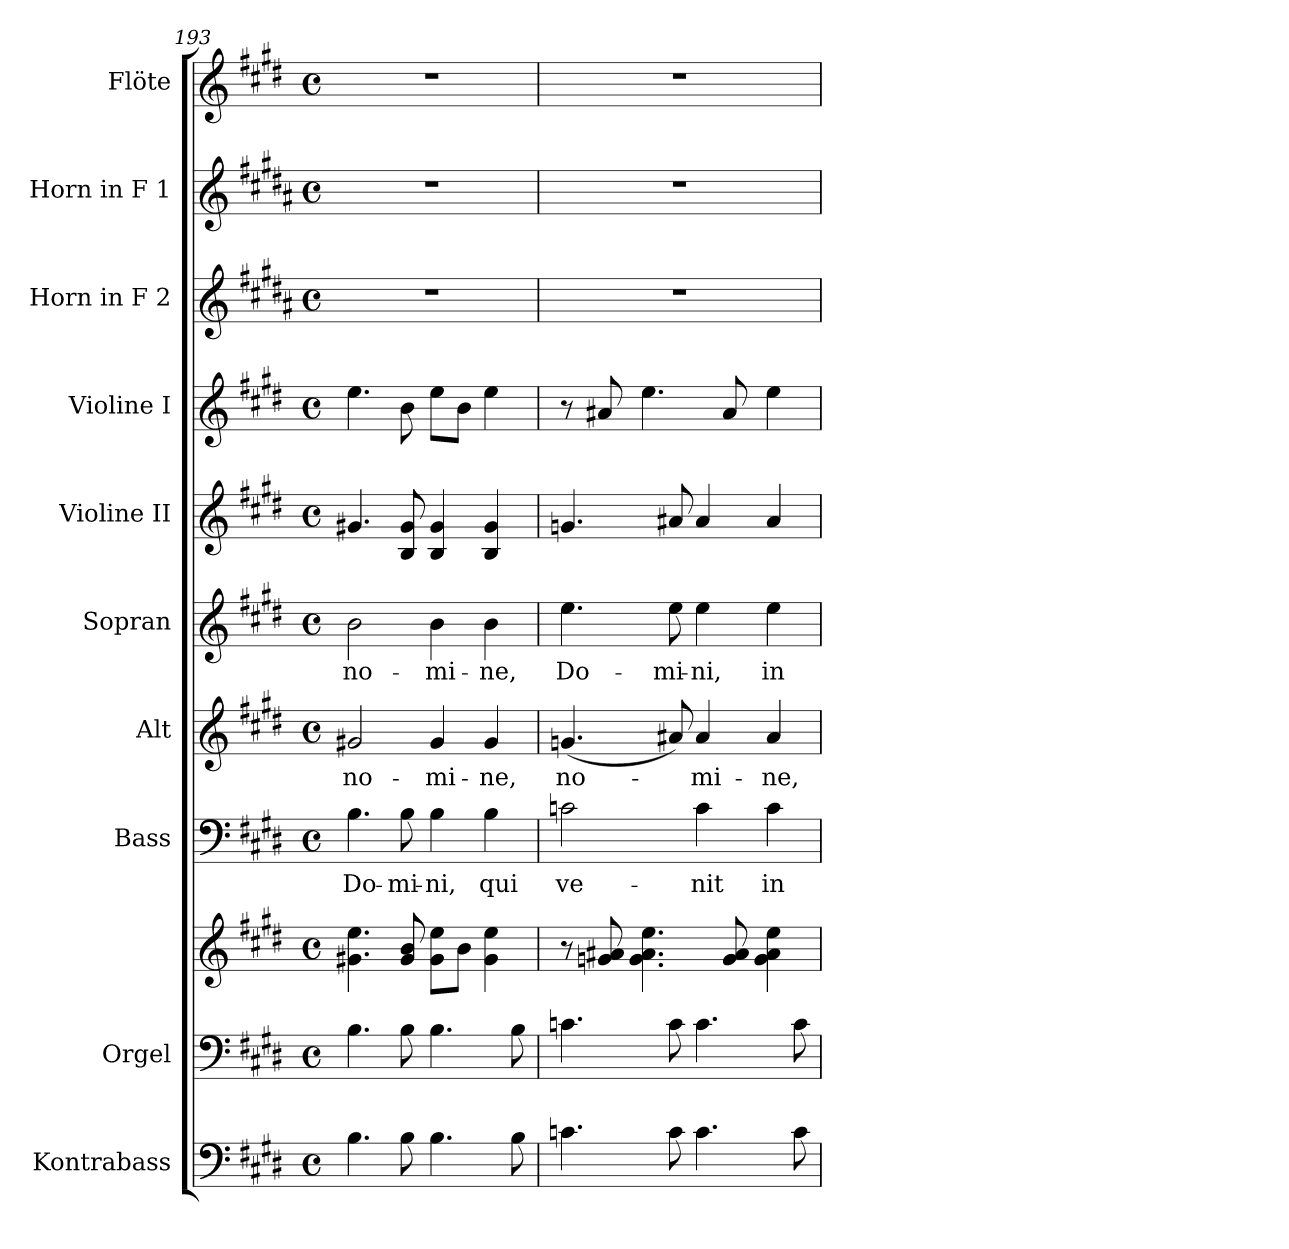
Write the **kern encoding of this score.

**kern	**kern	**kern	**kern	**text	**kern	**text	**kern	**text	**kern	**kern	**kern	**kern	**kern
*part10	*part9	*part9	*part8	*part8	*part7	*part7	*part6	*part6	*part5	*part4	*part3	*part2	*part1
*staff11	*staff10	*staff9	*staff8	*staff8	*staff7	*staff7	*staff6	*staff6	*staff5	*staff4	*staff3	*staff2	*staff1
*I"Kontrabass	*I"Orgel	*	*I"Bass	*	*I"Alt	*	*I"Sopran	*	*I"Violine II	*I"Violine I	*I"Horn in F 2	*I"Horn in F 1	*I"Flöte
*I'Kb.	*I'Org.	*	*I'B.	*	*I'A.	*	*I'S.	*	*I'Vl. II	*I'Vl. I	*	*	*I'Fl.
!!LO:PB:g=z
*clefF4	*clefF4	*clefG2	*clefF4	*	*clefG2	*	*clefG2	*	*clefG2	*clefG2	*clefG2	*clefG2	*clefG2
*ITrd7c12	*	*	*	*	*	*	*	*	*	*	*ITrd4c7	*ITrd4c7	*
*k[f#c#g#d#]	*k[f#c#g#d#]	*k[f#c#g#d#]	*k[f#c#g#d#]	*	*k[f#c#g#d#]	*	*k[f#c#g#d#]	*	*k[f#c#g#d#]	*k[f#c#g#d#]	*k[f#c#g#d#]	*k[f#c#g#d#]	*k[f#c#g#d#]
*E:	*E:	*E:	*E:	*	*E:	*	*E:	*	*E:	*E:	*E:	*E:	*E:
*M4/4	*M4/4	*M4/4	*M4/4	*	*M4/4	*	*M4/4	*	*M4/4	*M4/4	*M4/4	*M4/4	*M4/4
*met(c)	*met(c)	*met(c)	*met(c)	*	*met(c)	*	*met(c)	*	*met(c)	*met(c)	*met(c)	*met(c)	*met(c)
=193	=193	=193	=193	=193	=193	=193	=193	=193	=193	=193	=193	=193	=193
!	!	!	!	!LO:LY:b	!	!LO:LY:b	!	!LO:LY:b	!	!	!	!	!
4.BB\	4.B\	4.g#X\ 4.ee\	4.B\	Do-	2g#X/	no-	2b\	no-	4.g#X/	4.ee\	1r	1r	1r
!	!	!	!	!LO:LY:b	!	!	!	!	!	!	!	!	!
8BB\	8B\	8g#/ 8b/	8B\	-mi-	.	.	.	.	8B/ 8g#/	8b\	.	.	.
!	!	!	!	!LO:LY:b	!	!LO:LY:b	!	!LO:LY:b	!	!	!	!	!
4.BB\	4.B\	8g#\ 8ee\L	4B\	-ni,	4g#/	-mi-	4b\	-mi-	4B/ 4g#/	8ee\L	.	.	.
.	.	8b\J	.	.	.	.	.	.	.	8b\J	.	.	.
!	!	!	!	!LO:LY:b	!	!LO:LY:b	!	!LO:LY:b	!	!	!	!	!
.	.	4g#\ 4ee\	4B\	qui	4g#/	-ne,	4b\	-ne,	4B/ 4g#/	4ee\	.	.	.
8BB\	8B\	.	.	.	.	.	.	.	.	.	.	.	.
=194	=194	=194	=194	=194	=194	=194	=194	=194	=194	=194	=194	=194	=194
!	!	!	!	!LO:LY:b	!	!LO:LY:b	!	!LO:LY:b	!	!	!	!	!
4.Cn\	4.cn\	8r	2cn\	ve-	(<4.gn/	no-	4.ee\	Do-	4.gn/	8r	1r	1r	1r
.	.	8gn/ 8a#X/	.	.	.	.	.	.	.	8a#X/	.	.	.
.	.	4.g\ 4.a#\ 4.ee\	.	.	.	.	.	.	.	4.ee\	.	.	.
!	!	!	!	!	!	!	!	!LO:LY:b	!	!	!	!	!
8C\	8c\	.	.	.	8a#X/)	.	8ee\	-mi-	8a#X/	.	.	.	.
!	!	!	!	!LO:LY:b	!	!LO:LY:b	!	!LO:LY:b	!	!	!	!	!
4.C\	4.c\	.	4c\	-nit	4a#/	-mi-	4ee\	-ni,	4a#/	.	.	.	.
.	.	8g/ 8a#/	.	.	.	.	.	.	.	8a#/	.	.	.
!	!	!	!	!LO:LY:b	!	!LO:LY:b	!	!LO:LY:b	!	!	!	!	!
.	.	4g\ 4a#\ 4ee\	4c\	in	4a#/	-ne,	4ee\	in	4a#/	4ee\	.	.	.
8C\	8c\	.	.	.	.	.	.	.	.	.	.	.	.
=	=	=	=	=	=	=	=	=	=	=	=	=	=
*-	*-	*-	*-	*-	*-	*-	*-	*-	*-	*-	*-	*-	*-
